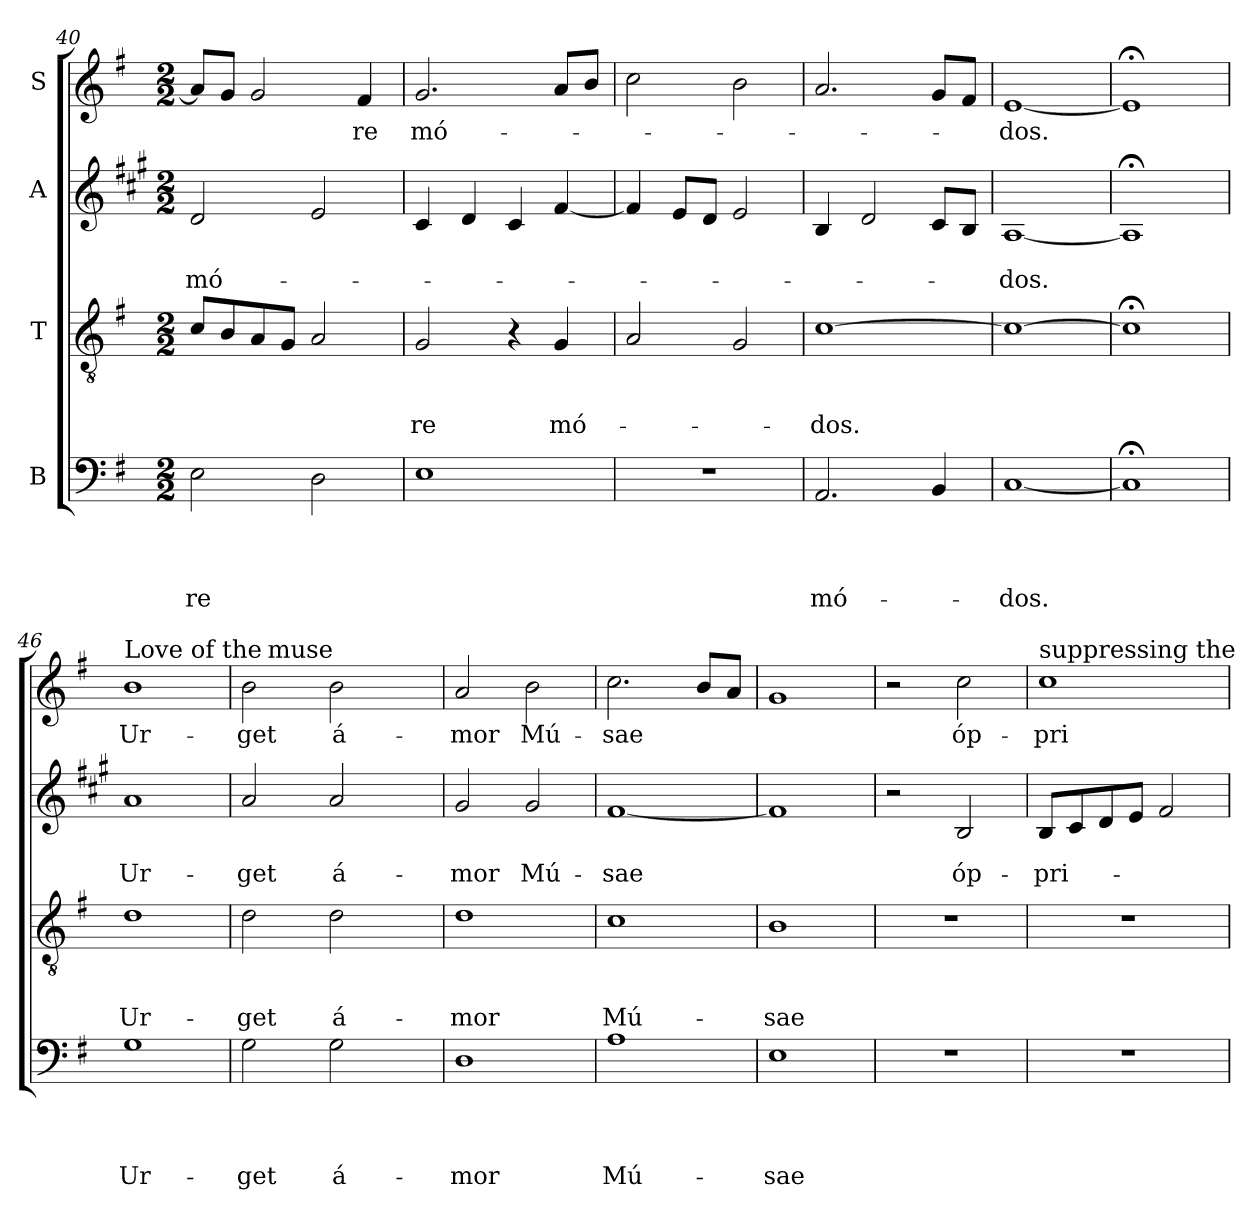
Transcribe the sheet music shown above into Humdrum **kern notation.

**kern	**text	**text	**text	**text	**kern	**text	**text	**text	**kern	**text	**text	**kern	**text
*part4	*part4	*part4	*part4	*part4	*part3	*part3	*part3	*part3	*part2	*part2	*part2	*part1	*part1
*staff4	*staff4	*staff4	*staff4	*staff4	*staff3	*staff3	*staff3	*staff3	*staff2	*staff2	*staff2	*staff1	*staff1
*I"B	*	*	*	*	*I"T	*	*	*	*I"A	*	*	*I"S	*
*clefF4	*	*	*	*	*clefGv2	*	*	*	*clefG2	*	*	*clefG2	*
*	*	*	*	*	*	*	*	*	*ITrd1c2	*	*	*	*
*k[f#]	*	*	*	*	*k[f#]	*	*	*	*k[f#]	*	*	*k[f#]	*
*G:	*	*	*	*	*G:	*	*	*	*G:	*	*	*G:	*
*M2/2	*	*	*	*	*M2/2	*	*	*	*M2/2	*	*	*M2/2	*
=40	=40	=40	=40	=40	=40	=40	=40	=40	=40	=40	=40	=40	=40
!	!	!	!	!LO:LY:b	!	!	!	!	!	!	!LO:LY:b	!	!
2E\	.	.	.	-re	8c/L	.	.	.	2c/	.	mó-	8a/L]	.
.	.	.	.	.	8B/	.	.	.	.	.	.	8g/J	.
.	.	.	.	.	8A/	.	.	.	.	.	.	2g/	.
.	.	.	.	.	8G/J	.	.	.	.	.	.	.	.
2D\	.	.	.	.	2A/	.	.	.	2d/	.	.	.	.
!	!	!	!	!	!	!	!	!	!	!	!	!	!LO:LY:b
.	.	.	.	.	.	.	.	.	.	.	.	4f#/	-re
!!LO:PB:g=z
=41	=41	=41	=41	=41	=41	=41	=41	=41	=41	=41	=41	=41	=41
!	!	!	!	!	!	!	!	!LO:LY:b	!	!	!	!	!LO:LY:b
1E	.	.	.	.	2G/	.	.	-re	4B/	.	.	2.g/	mó-
.	.	.	.	.	.	.	.	.	4c/	.	.	.	.
.	.	.	.	.	4r	.	.	.	4B/	.	.	.	.
!	!	!	!	!	!	!	!	!LO:LY:b	!	!	!	!	!
.	.	.	.	.	4G/	.	.	mó-	[4e/	.	.	8a/L	.
.	.	.	.	.	.	.	.	.	.	.	.	8b/J	.
=42	=42	=42	=42	=42	=42	=42	=42	=42	=42	=42	=42	=42	=42
1r	.	.	.	.	2A/	.	.	.	4e/]	.	.	2cc\	.
.	.	.	.	.	.	.	.	.	8d/L	.	.	.	.
.	.	.	.	.	.	.	.	.	8c/J	.	.	.	.
.	.	.	.	.	2G/	.	.	.	2d/	.	.	2b\	.
=43	=43	=43	=43	=43	=43	=43	=43	=43	=43	=43	=43	=43	=43
!	!	!	!	!LO:LY:b	!	!	!	!LO:LY:b	!	!	!	!	!
2.AA/	.	.	.	mó-	[1c	.	.	-dos.	4A/	.	.	2.a/	.
.	.	.	.	.	.	.	.	.	2c/	.	.	.	.
4BB/	.	.	.	.	.	.	.	.	8B/L	.	.	8g/L	.
.	.	.	.	.	.	.	.	.	8A/J	.	.	8f#/J	.
=44	=44	=44	=44	=44	=44	=44	=44	=44	=44	=44	=44	=44	=44
!	!	!	!	!LO:LY:b	!	!	!	!	!	!	!LO:LY:b	!	!LO:LY:b
[1C	.	.	.	-dos.	1c_	.	.	.	[1G	.	-dos.	[1e	-dos.
=45	=45	=45	=45	=45	=45	=45	=45	=45	=45	=45	=45	=45	=45
1C;]	.	.	.	.	1c;<]	.	.	.	1G;]	.	.	1e;]	.
=46	=46	=46	=46	=46	=46	=46	=46	=46	=46	=46	=46	=46	=46
!	!	!	!	!	!	!	!	!	!	!	!	!LO:TX:a:t=Love of the	!
!	!	!	!	!LO:LY:b	!	!	!	!LO:LY:b	!	!	!LO:LY:b	!	!LO:LY:b
1G	.	.	.	Ur-	1d	.	.	Ur-	1g	.	Ur-	1b	Ur-
=47	=47	=47	=47	=47	=47	=47	=47	=47	=47	=47	=47	=47	=47
!	!	!	!	!LO:LY:b	!	!	!	!LO:LY:b	!	!	!LO:LY:b	!	!LO:LY:b
*	*	*	*	*	*	*	*	*	*	*	*	*^	*
2G\	.	.	.	-get	2d\	.	.	-get	2g/	.	-get	2b\	16.ryy	-get
!	!	!	!	!	!	!	!	!	!	!	!	!	!LO:TX:a:t=muse	!
.	.	.	.	.	.	.	.	.	.	.	.	.	2ryy	.
!	!	!	!	!LO:LY:b	!	!	!	!LO:LY:b	!	!	!LO:LY:b	!	!	!LO:LY:b
2G\	.	.	.	á-	2d\	.	.	á-	2g/	.	á-	2b\	.	á-
.	.	.	.	.	.	.	.	.	.	.	.	.	4ryy	.
.	.	.	.	.	.	.	.	.	.	.	.	.	8ryy	.
.	.	.	.	.	.	.	.	.	.	.	.	.	32ryy	.
!!LO:LB:g=z
=48	=48	=48	=48	=48	=48	=48	=48	=48	=48	=48	=48	=48	=48	=48
!	!	!	!	!	!	!	!	!	!	!	!	!LO:TX:a:t=impels,	!	!
!	!	!	!	!LO:LY:b	!	!	!	!LO:LY:b	!	!	!LO:LY:b	!	!	!LO:LY:b
*	*	*	*	*	*	*	*	*	*	*	*	*v	*v	*
1D	.	.	.	-mor	1d	.	.	-mor	2f#/	.	-mor	2a/	-mor
!	!	!	!	!	!	!	!	!	!	!	!LO:LY:b	!	!LO:LY:b
.	.	.	.	.	.	.	.	.	2f#/	.	Mú-	2b\	Mú-
=49	=49	=49	=49	=49	=49	=49	=49	=49	=49	=49	=49	=49	=49
!	!	!	!	!LO:LY:b	!	!	!	!LO:LY:b	!	!	!LO:LY:b	!	!LO:LY:b
1A	.	.	.	Mú-	1c	.	.	Mú-	[1e	.	-sae	2.cc\	-sae
.	.	.	.	.	.	.	.	.	.	.	.	8b/L	.
.	.	.	.	.	.	.	.	.	.	.	.	8a/J	.
=50	=50	=50	=50	=50	=50	=50	=50	=50	=50	=50	=50	=50	=50
!	!	!	!	!LO:LY:b	!	!	!	!LO:LY:b	!	!	!	!	!
1E	.	.	.	-sae	1B	.	.	-sae	1e]	.	.	1g	.
=51	=51	=51	=51	=51	=51	=51	=51	=51	=51	=51	=51	=51	=51
1r	.	.	.	.	1r	.	.	.	2r	.	.	2r	.
!	!	!	!	!	!	!	!	!	!	!	!LO:LY:b	!	!LO:LY:b
.	.	.	.	.	.	.	.	.	2A/	.	óp-	2cc\	óp-
=52	=52	=52	=52	=52	=52	=52	=52	=52	=52	=52	=52	=52	=52
!	!	!	!	!	!	!	!	!	!	!	!	!LO:TX:a:t=suppressing the	!
!	!	!	!	!	!	!	!	!	!	!	!LO:LY:b	!	!LO:LY:b
1r	.	.	.	.	1r	.	.	.	8A/L	.	-pri-	1cc	-pri-
.	.	.	.	.	.	.	.	.	8B/	.	.	.	.
.	.	.	.	.	.	.	.	.	8c/	.	.	.	.
.	.	.	.	.	.	.	.	.	8d/J	.	.	.	.
.	.	.	.	.	.	.	.	.	2e/	.	.	.	.
=	=	=	=	=	=	=	=	=	=	=	=	=	=
*-	*-	*-	*-	*-	*-	*-	*-	*-	*-	*-	*-	*-	*-
